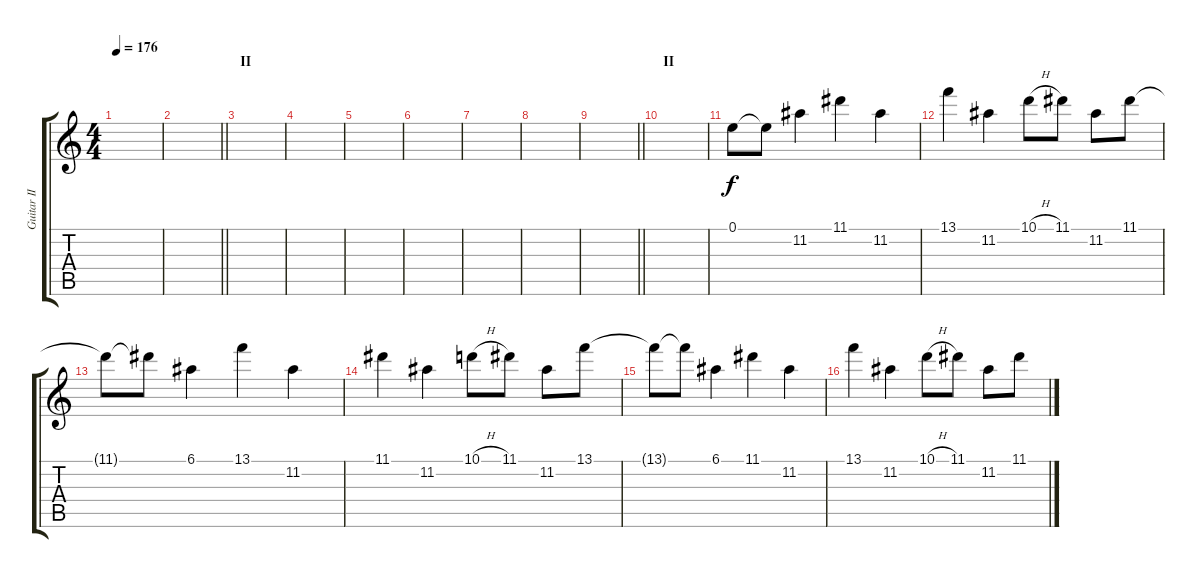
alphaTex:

\track ("Guitar II Octave" "Guitar II ") {instrument distortionguitar}
\staff {score tabs}
\tuning (E4 B3 G3 D3 A2 D2) {hide}
\ts (4 4)
\tempo 176
\clef g2
\ks c
|
\barLineRight lightlight
|
\section ("" "II")
|
|
|
|
|
|
\barLineRight lightlight
|
\section ("" "II")
|
0.1.8 0.1{t}.8 11.2.4 11.1.4 11.2.4 |
13.1.4 11.2.4 10.1{h}.8 11.1.8 11.2.8 11.1.8 |
11.1{t}.8 11.1{t}.8 6.1.4 13.1.4 11.2.4 |
11.1.4 11.2.4 10.1{h}.8 11.1.8 11.2.8 13.1.8 |
13.1{t}.8 13.1{t}.8 6.1.4 11.1.4 11.2.4 |
13.1.4 11.2.4 10.1{h}.8 11.1.8 11.2.8 11.1.8
